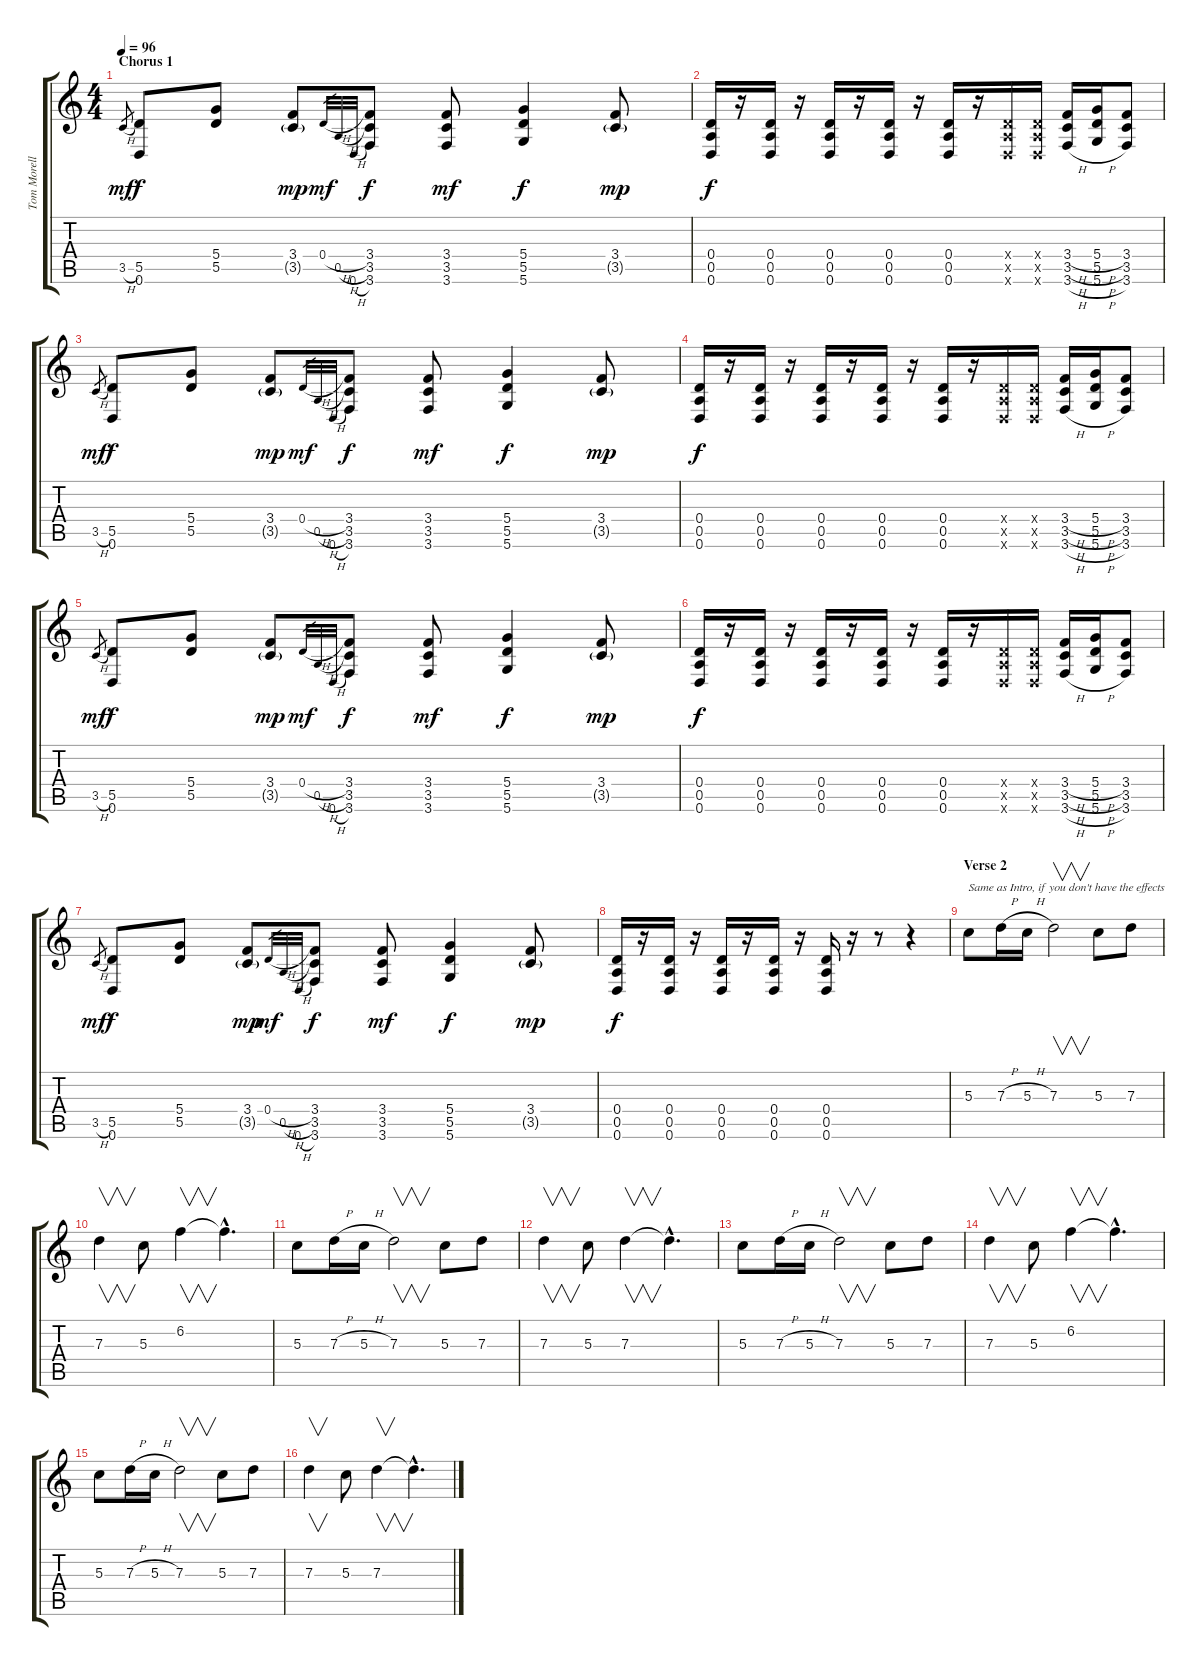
\track ("Tom Morello / Guitar" "Tom Morell") {instrument overdrivenguitar}
\staff {score tabs}
\tuning (E4 B3 G3 D3 A2 D2) {hide}
\ts (4 4)
\section ("" "Chorus 1")
\tempo 96
\clef g2
\ks c
3.5{h}.8{gr dy mf} (5.5 0.6).8{dy f volume 14} (5.4 5.5).8 (3.4 3.5{g}).8{dy mp} 0.4{h}.32{gr dy mf} 0.5{h}.32{gr} 0.6{h}.32{gr} (3.4 3.5 3.6).8{dy f} (3.4 3.5 3.6).8{dy mf} (5.4 5.5 5.6).4{dy f} (3.4 3.5{g}).8{dy mp} |
(0.4 0.5 0.6).16{dy f} r.16 (0.4 0.5 0.6).16 r.16 (0.4 0.5 0.6).16 r.16 (0.4 0.5 0.6).16 r.16 (0.4 0.5 0.6).16 r.16 (0.4{x} 0.5{x} 0.6{x}).16 (0.4{x} 0.5{x} 0.6{x}).16 (3.4{h} 3.5{h} 3.6{h}).16 (5.4{h} 5.5{h} 5.6{h}).16 (3.4 3.5 3.6).8 |
3.5{h}.8{gr dy mf} (5.5 0.6).8{dy f} (5.4 5.5).8 (3.4 3.5{g}).8{dy mp} 0.4{h}.32{gr dy mf} 0.5{h}.32{gr} 0.6{h}.32{gr} (3.4 3.5 3.6).8{dy f} (3.4 3.5 3.6).8{dy mf} (5.4 5.5 5.6).4{dy f} (3.4 3.5{g}).8{dy mp} |
(0.4 0.5 0.6).16{dy f} r.16 (0.4 0.5 0.6).16 r.16 (0.4 0.5 0.6).16 r.16 (0.4 0.5 0.6).16 r.16 (0.4 0.5 0.6).16 r.16 (0.4{x} 0.5{x} 0.6{x}).16 (0.4{x} 0.5{x} 0.6{x}).16 (3.4{h} 3.5{h} 3.6{h}).16 (5.4{h} 5.5{h} 5.6{h}).16 (3.4 3.5 3.6).8 |
3.5{h}.8{gr dy mf} (5.5 0.6).8{dy f} (5.4 5.5).8 (3.4 3.5{g}).8{dy mp} 0.4{h}.32{gr dy mf} 0.5{h}.32{gr} 0.6{h}.32{gr} (3.4 3.5 3.6).8{dy f} (3.4 3.5 3.6).8{dy mf} (5.4 5.5 5.6).4{dy f} (3.4 3.5{g}).8{dy mp} |
(0.4 0.5 0.6).16{dy f} r.16 (0.4 0.5 0.6).16 r.16 (0.4 0.5 0.6).16 r.16 (0.4 0.5 0.6).16 r.16 (0.4 0.5 0.6).16 r.16 (0.4{x} 0.5{x} 0.6{x}).16 (0.4{x} 0.5{x} 0.6{x}).16 (3.4{h} 3.5{h} 3.6{h}).16 (5.4{h} 5.5{h} 5.6{h}).16 (3.4 3.5 3.6).8 |
3.5{h}.8{gr dy mf} (5.5 0.6).8{dy f} (5.4 5.5).8 (3.4 3.5{g}).8{dy mp} 0.4{h}.32{gr dy mf} 0.5{h}.32{gr} 0.6{h}.32{gr} (3.4 3.5 3.6).8{dy f} (3.4 3.5 3.6).8{dy mf} (5.4 5.5 5.6).4{dy f} (3.4 3.5{g}).8{dy mp} |
(0.4 0.5 0.6).16{dy f} r.16 (0.4 0.5 0.6).16 r.16 (0.4 0.5 0.6).16 r.16 (0.4 0.5 0.6).16 r.16 (0.4 0.5 0.6).16 r.16 r.8 r.4 |
\section ("" "Verse 2")
5.3.8{txt "Same as Intro, if you don't have the effects" volume 12} 7.3{h}.16 5.3{h}.16 7.3.2{v} 5.3.8 7.3.8 |
7.3.4{v} 5.3.8 6.2.4{v} 6.2{hac t}.4{d} |
5.3.8 7.3{h}.16 5.3{h}.16 7.3.2{v} 5.3.8 7.3.8 |
7.3.4{v} 5.3.8 7.3.4{v} 7.3{hac t}.4{d} |
5.3.8 7.3{h}.16 5.3{h}.16 7.3.2{v} 5.3.8 7.3.8 |
7.3.4{v} 5.3.8 6.2.4{v} 6.2{hac t}.4{d} |
5.3.8 7.3{h}.16 5.3{h}.16 7.3.2{v} 5.3.8 7.3.8 |
7.3.4{v} 5.3.8 7.3.4{v} 7.3{hac t}.4{d}
